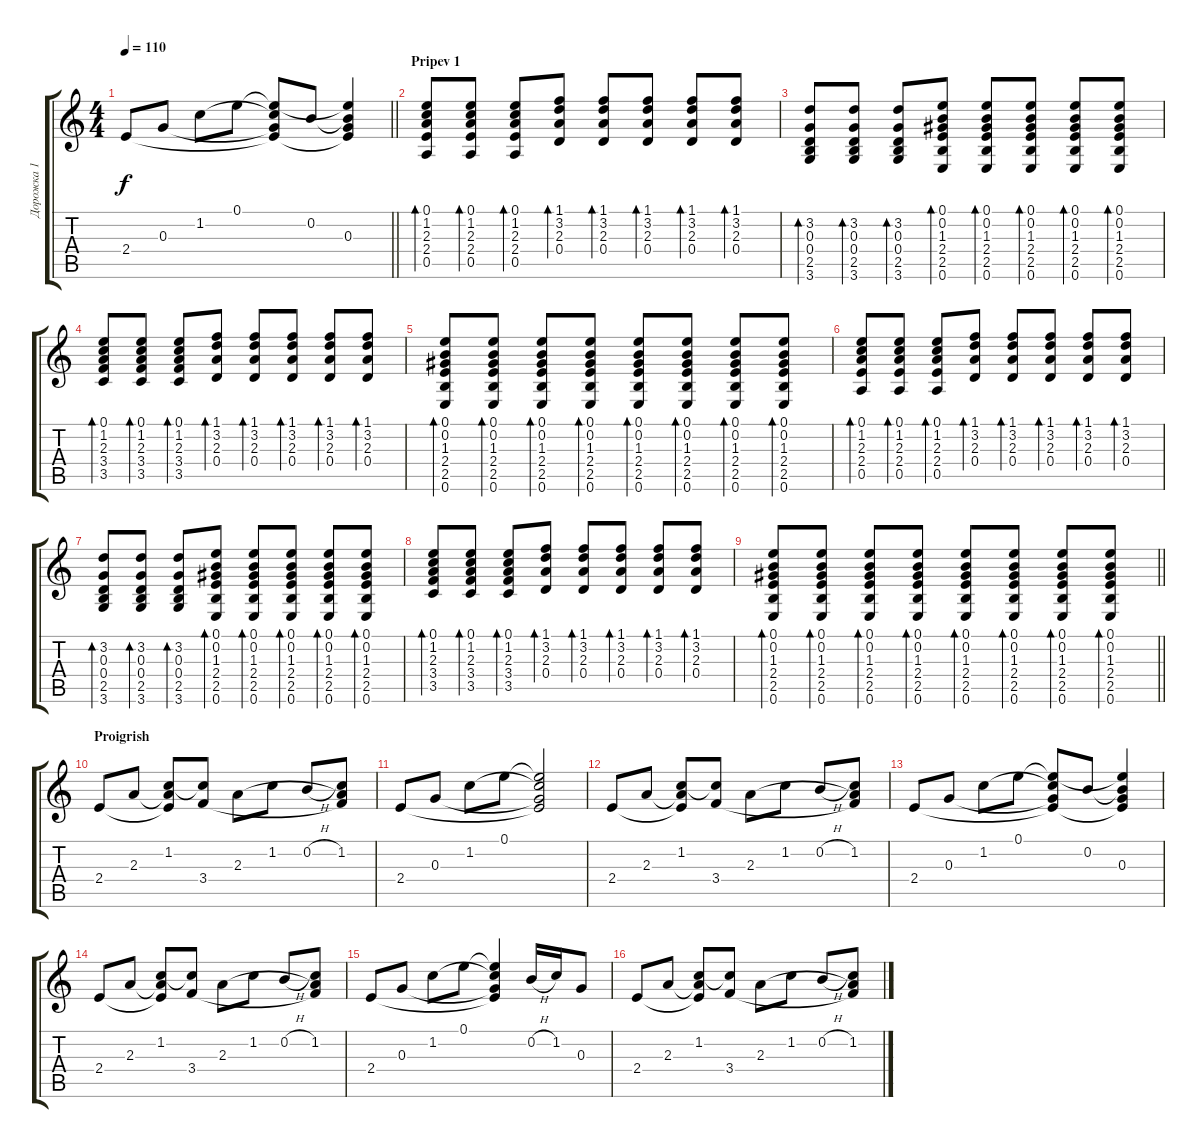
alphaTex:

\track ("Дорожка 1" "Дорожка 1") {instrument acousticguitarsteel}
\staff {score tabs}
\tuning (E4 B3 G3 D3 A2 E2) {hide}
\ts (4 4)
\tempo 110
\clef g2
\barLineRight lightlight
\ks c
2.4.8{dy f} 0.3.8 1.2.8 0.1.8 (0.1{t} 1.2{t} 0.3{t} 2.4{t}).8 0.2.8 (0.1{t} 0.2{t} 0.3 2.4{t}).4 |
\section ("" "Pripev 1")
(0.1 1.2 2.3 2.4 0.5).8{bd 60} (0.1 1.2 2.3 2.4 0.5).8{bd 60} (0.1 1.2 2.3 2.4 0.5).8{bd 60} (1.1 3.2 2.3 0.4).8{bd 60} (1.1 3.2 2.3 0.4).8{bd 60} (1.1 3.2 2.3 0.4).8{bd 60} (1.1 3.2 2.3 0.4).8{bd 60} (1.1 3.2 2.3 0.4).8{bd 60} |
(3.2 0.3 0.4 2.5 3.6).8{bd 60} (3.2 0.3 0.4 2.5 3.6).8{bd 60} (3.2 0.3 0.4 2.5 3.6).8{bd 60} (0.1 0.2 1.3 2.4 2.5 0.6).8{bd 60} (0.1 0.2 1.3 2.4 2.5 0.6).8{bd 60} (0.1 0.2 1.3 2.4 2.5 0.6).8{bd 60} (0.1 0.2 1.3 2.4 2.5 0.6).8{bd 60} (0.1 0.2 1.3 2.4 2.5 0.6).8{bd 60} |
(0.1 1.2 2.3 3.4 3.5).8{bd 60} (0.1 1.2 2.3 3.4 3.5).8{bd 60} (0.1 1.2 2.3 3.4 3.5).8{bd 60} (1.1 3.2 2.3 0.4).8{bd 60} (1.1 3.2 2.3 0.4).8{bd 60} (1.1 3.2 2.3 0.4).8{bd 60} (1.1 3.2 2.3 0.4).8{bd 60} (1.1 3.2 2.3 0.4).8{bd 60} |
(0.1 0.2 1.3 2.4 2.5 0.6).8{bd 60} (0.1 0.2 1.3 2.4 2.5 0.6).8{bd 60} (0.1 0.2 1.3 2.4 2.5 0.6).8{bd 60} (0.1 0.2 1.3 2.4 2.5 0.6).8{bd 60} (0.1 0.2 1.3 2.4 2.5 0.6).8{bd 60} (0.1 0.2 1.3 2.4 2.5 0.6).8{bd 60} (0.1 0.2 1.3 2.4 2.5 0.6).8{bd 60} (0.1 0.2 1.3 2.4 2.5 0.6).8{bd 60} |
(0.1 1.2 2.3 2.4 0.5).8{bd 60} (0.1 1.2 2.3 2.4 0.5).8{bd 60} (0.1 1.2 2.3 2.4 0.5).8{bd 60} (1.1 3.2 2.3 0.4).8{bd 60} (1.1 3.2 2.3 0.4).8{bd 60} (1.1 3.2 2.3 0.4).8{bd 60} (1.1 3.2 2.3 0.4).8{bd 60} (1.1 3.2 2.3 0.4).8{bd 60} |
(3.2 0.3 0.4 2.5 3.6).8{bd 60} (3.2 0.3 0.4 2.5 3.6).8{bd 60} (3.2 0.3 0.4 2.5 3.6).8{bd 60} (0.1 0.2 1.3 2.4 2.5 0.6).8{bd 60} (0.1 0.2 1.3 2.4 2.5 0.6).8{bd 60} (0.1 0.2 1.3 2.4 2.5 0.6).8{bd 60} (0.1 0.2 1.3 2.4 2.5 0.6).8{bd 60} (0.1 0.2 1.3 2.4 2.5 0.6).8{bd 60} |
(0.1 1.2 2.3 3.4 3.5).8{bd 60} (0.1 1.2 2.3 3.4 3.5).8{bd 60} (0.1 1.2 2.3 3.4 3.5).8{bd 60} (1.1 3.2 2.3 0.4).8{bd 60} (1.1 3.2 2.3 0.4).8{bd 60} (1.1 3.2 2.3 0.4).8{bd 60} (1.1 3.2 2.3 0.4).8{bd 60} (1.1 3.2 2.3 0.4).8{bd 60} |
\barLineRight lightlight
(0.1 0.2 1.3 2.4 2.5 0.6).8{bd 60} (0.1 0.2 1.3 2.4 2.5 0.6).8{bd 60} (0.1 0.2 1.3 2.4 2.5 0.6).8{bd 60} (0.1 0.2 1.3 2.4 2.5 0.6).8{bd 60} (0.1 0.2 1.3 2.4 2.5 0.6).8{bd 60} (0.1 0.2 1.3 2.4 2.5 0.6).8{bd 60} (0.1 0.2 1.3 2.4 2.5 0.6).8{bd 60} (0.1 0.2 1.3 2.4 2.5 0.6).8{bd 60} |
\section ("" "Proigrish")
2.4.8 2.3.8 (1.2 2.3{t} 2.4{t}).8 (1.2{t} 3.4).8 2.3.8 1.2.8 0.2{h}.8 (1.2 2.3{t} 3.4{t}).8 |
2.4.8 0.3.8 1.2.8 0.1.8 (0.1{t} 1.2{t} 0.3{t} 2.4{t}).2 |
2.4.8 2.3.8 (1.2 2.3{t} 2.4{t}).8 (1.2{t} 3.4).8 2.3.8 1.2.8 0.2{h}.8 (1.2 2.3{t} 3.4{t}).8 |
2.4.8 0.3.8 1.2.8 0.1.8 (0.1{t} 1.2{t} 0.3{t} 2.4{t}).8 0.2.8 (0.1{t} 0.2{t} 0.3 2.4{t}).4 |
2.4.8 2.3.8 (1.2 2.3{t} 2.4{t}).8 (1.2{t} 3.4).8 2.3.8 1.2.8 0.2{h}.8 (1.2 2.3{t} 3.4{t}).8 |
2.4.8 0.3.8 1.2.8 0.1.8 (0.1{t} 1.2{t} 0.3{t} 2.4{t}).4 0.2{h}.16 1.2.16 0.3.8 |
2.4.8 2.3.8 (1.2 2.3{t} 2.4{t}).8 (1.2{t} 3.4).8 2.3.8 1.2.8 0.2{h}.8 (1.2 2.3{t} 3.4{t}).8
